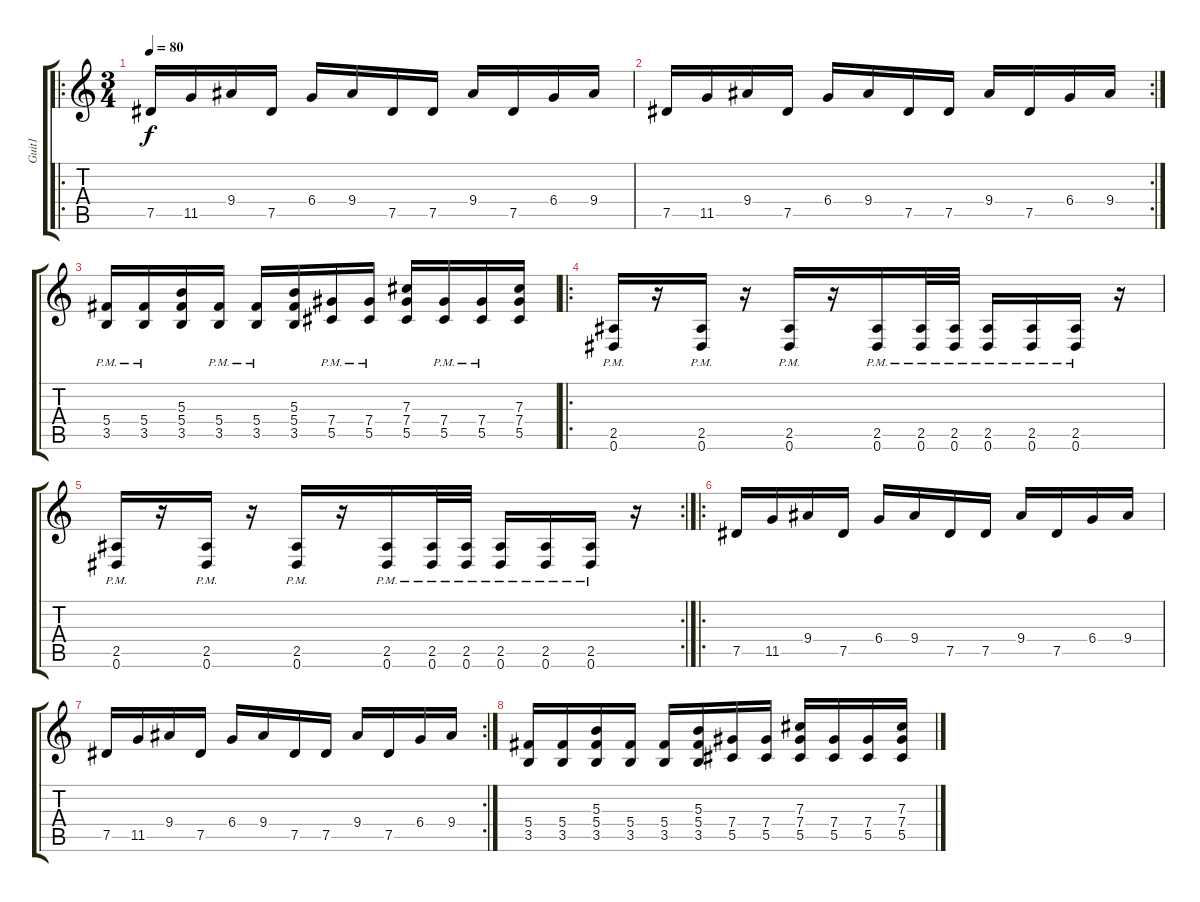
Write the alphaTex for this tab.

\track ("Guit1" "Guit1") {instrument overdrivenguitar}
\staff {score tabs}
\tuning (Eb4 Bb3 Gb3 Db3 Ab2 Eb2) {hide}
\ro
\ts (3 4)
\tempo 80
\clef g2
\ks c
7.5.16{dy f} 11.5.16 9.4.16 7.5.16 6.4.16 9.4.16 7.5.16 7.5.16 9.4.16 7.5.16 6.4.16 9.4.16 |
\rc 2
7.5.16 11.5.16 9.4.16 7.5.16 6.4.16 9.4.16 7.5.16 7.5.16 9.4.16 7.5.16 6.4.16 9.4.16 |
(5.4{pm} 3.5).16 (5.4{pm} 3.5).16 (5.3 5.4 3.5).16 (5.4{pm} 3.5).16 (5.4{pm} 3.5).16 (5.3 5.4 3.5).16 (7.4{pm} 5.5).16 (7.4{pm} 5.5).16 (7.3 7.4 5.5).16 (7.4{pm} 5.5).16 (7.4{pm} 5.5).16 (7.3 7.4 5.5).16 |
\ro
(2.5{pm} 0.6{pm}).16 r.16 (2.5{pm} 0.6{pm}).16 r.16 (2.5{pm} 0.6{pm}).16 r.16 (2.5{pm} 0.6{pm}).16 (2.5{pm} 0.6{pm}).32 (2.5{pm} 0.6{pm}).32 (2.5{pm} 0.6{pm}).16 (2.5{pm} 0.6{pm}).16 (2.5{pm} 0.6{pm}).16 r.16 |
\rc 2
(2.5{pm} 0.6{pm}).16 r.16 (2.5{pm} 0.6{pm}).16 r.16 (2.5{pm} 0.6{pm}).16 r.16 (2.5{pm} 0.6{pm}).16 (2.5{pm} 0.6{pm}).32 (2.5{pm} 0.6{pm}).32 (2.5{pm} 0.6{pm}).16 (2.5{pm} 0.6{pm}).16 (2.5{pm} 0.6{pm}).16 r.16 |
\ro
7.5.16 11.5.16 9.4.16 7.5.16 6.4.16 9.4.16 7.5.16 7.5.16 9.4.16 7.5.16 6.4.16 9.4.16 |
\rc 2
7.5.16 11.5.16 9.4.16 7.5.16 6.4.16 9.4.16 7.5.16 7.5.16 9.4.16 7.5.16 6.4.16 9.4.16 |
(5.4 3.5).16 (5.4 3.5).16 (5.3 5.4 3.5).16 (5.4 3.5).16 (5.4 3.5).16 (5.3 5.4 3.5).16 (7.4 5.5).16 (7.4 5.5).16 (7.3 7.4 5.5).16 (7.4 5.5).16 (7.4 5.5).16 (7.3 7.4 5.5).16
